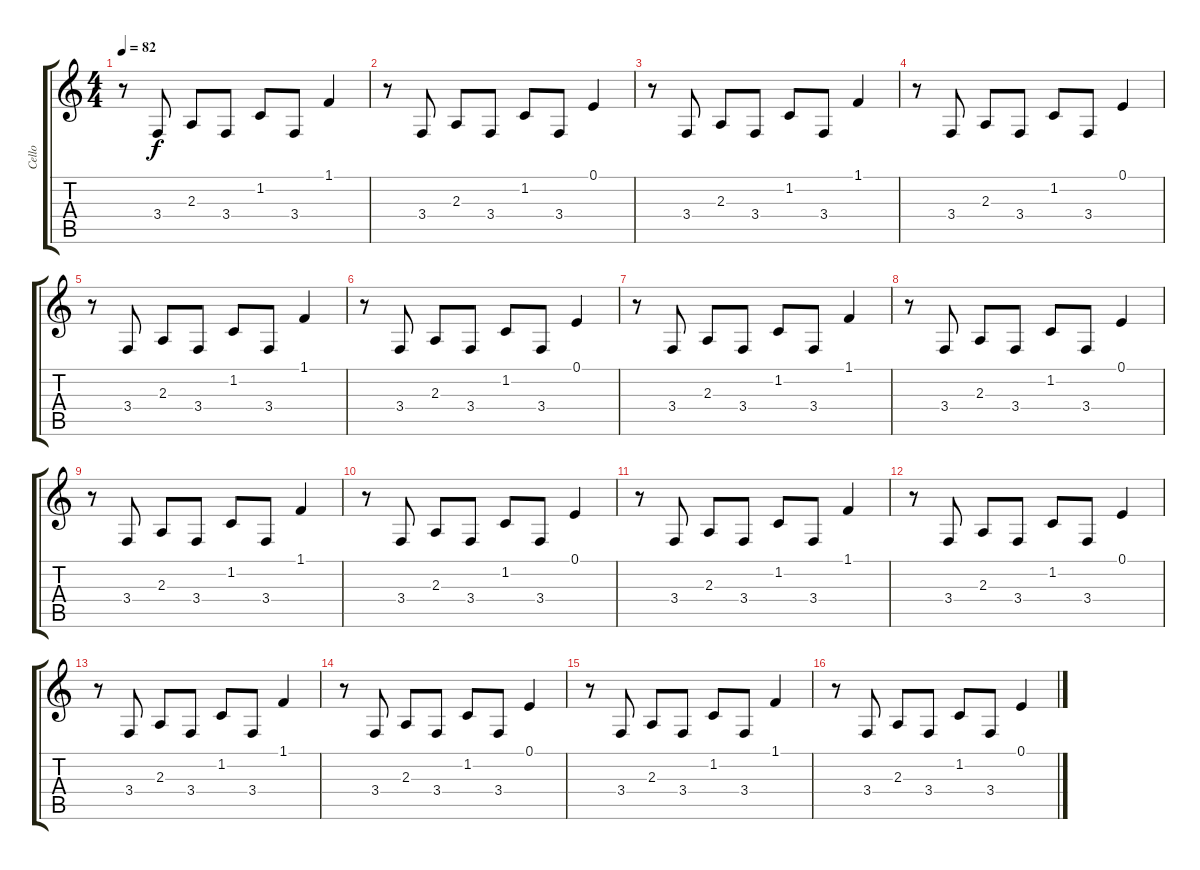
\track ("Cello" "Cello") {instrument cello}
\staff {score tabs}
\tuning (E4 B3 G3 D3 A2 E2) {hide}
\ts (4 4)
\tempo 82
\clef g2
\ks c
r.8{dy f} 3.4.8 2.3.8 3.4.8 1.2.8 3.4.8 1.1.4 |
r.8 3.4.8 2.3.8 3.4.8 1.2.8 3.4.8 0.1.4 |
r.8 3.4.8 2.3.8 3.4.8 1.2.8 3.4.8 1.1.4 |
r.8 3.4.8 2.3.8 3.4.8 1.2.8 3.4.8 0.1.4 |
r.8 3.4.8 2.3.8 3.4.8 1.2.8 3.4.8 1.1.4 |
r.8 3.4.8 2.3.8 3.4.8 1.2.8 3.4.8 0.1.4 |
r.8 3.4.8 2.3.8 3.4.8 1.2.8 3.4.8 1.1.4 |
r.8 3.4.8 2.3.8 3.4.8 1.2.8 3.4.8 0.1.4 |
r.8 3.4.8 2.3.8 3.4.8 1.2.8 3.4.8 1.1.4 |
r.8 3.4.8 2.3.8 3.4.8 1.2.8 3.4.8 0.1.4 |
r.8 3.4.8 2.3.8 3.4.8 1.2.8 3.4.8 1.1.4 |
r.8 3.4.8 2.3.8 3.4.8 1.2.8 3.4.8 0.1.4 |
r.8 3.4.8 2.3.8 3.4.8 1.2.8 3.4.8 1.1.4 |
r.8 3.4.8 2.3.8 3.4.8 1.2.8 3.4.8 0.1.4 |
r.8 3.4.8 2.3.8 3.4.8 1.2.8 3.4.8 1.1.4 |
r.8 3.4.8 2.3.8 3.4.8 1.2.8 3.4.8 0.1.4
